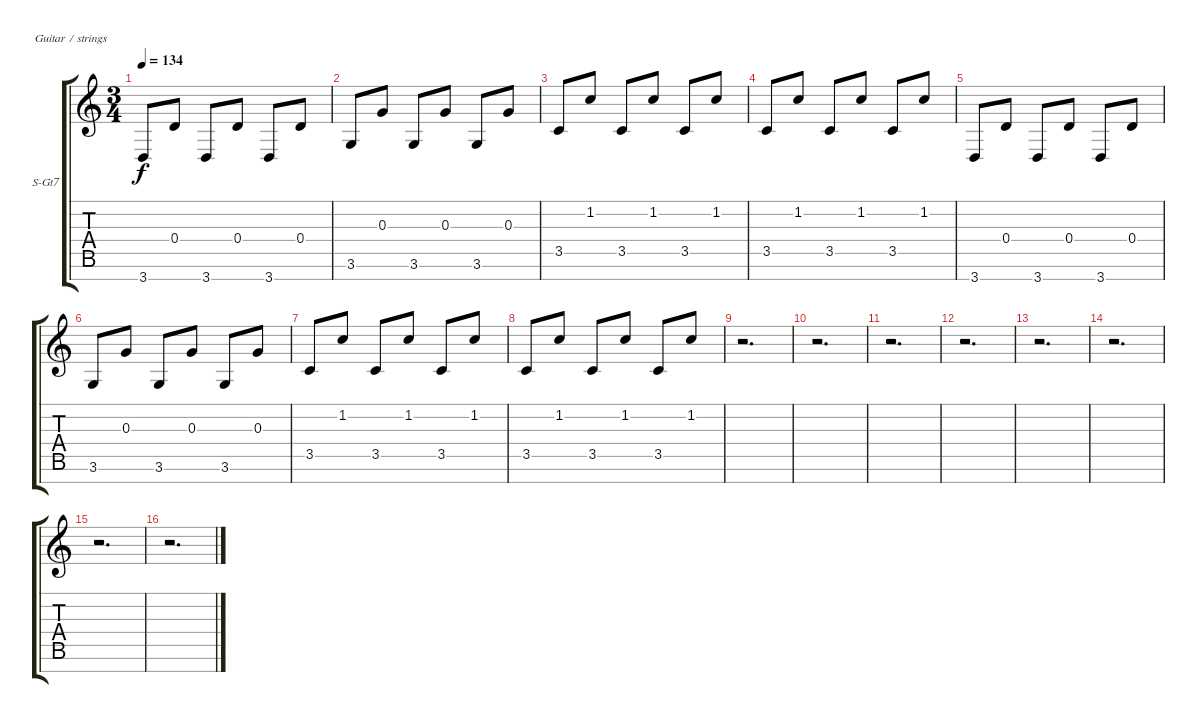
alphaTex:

\bracketExtendMode groupsimilarinstruments
\firstSystemTrackNameOrientation horizontal
\otherSystemsTrackNameOrientation horizontal
\track ("Moog Taurus" "S-Gt7") {instrument lead2sawtooth}
\staff {score tabs}
\tuning (E4 B3 G3 D3 A2 E2 B1)
\displaytranspose 12
\ts (3 4)
\tempo 134
\clef g2
\ks c
3.7.8{dy f} 0.4.8 3.7.8 0.4.8 3.7.8 0.4.8 |
3.6.8 0.3.8 3.6.8 0.3.8 3.6.8 0.3.8 |
3.5.8 1.2.8 3.5.8 1.2.8 3.5.8 1.2.8 |
3.5.8 1.2.8 3.5.8 1.2.8 3.5.8 1.2.8 |
3.7.8 0.4.8 3.7.8 0.4.8 3.7.8 0.4.8 |
3.6.8 0.3.8 3.6.8 0.3.8 3.6.8 0.3.8 |
3.5.8 1.2.8 3.5.8 1.2.8 3.5.8 1.2.8 |
3.5.8 1.2.8 3.5.8 1.2.8 3.5.8 1.2.8 |
r.2{d} |
r.2{d} |
r.2{d} |
r.2{d} |
r.2{d} |
r.2{d} |
r.2{d} |
r.2{d}
